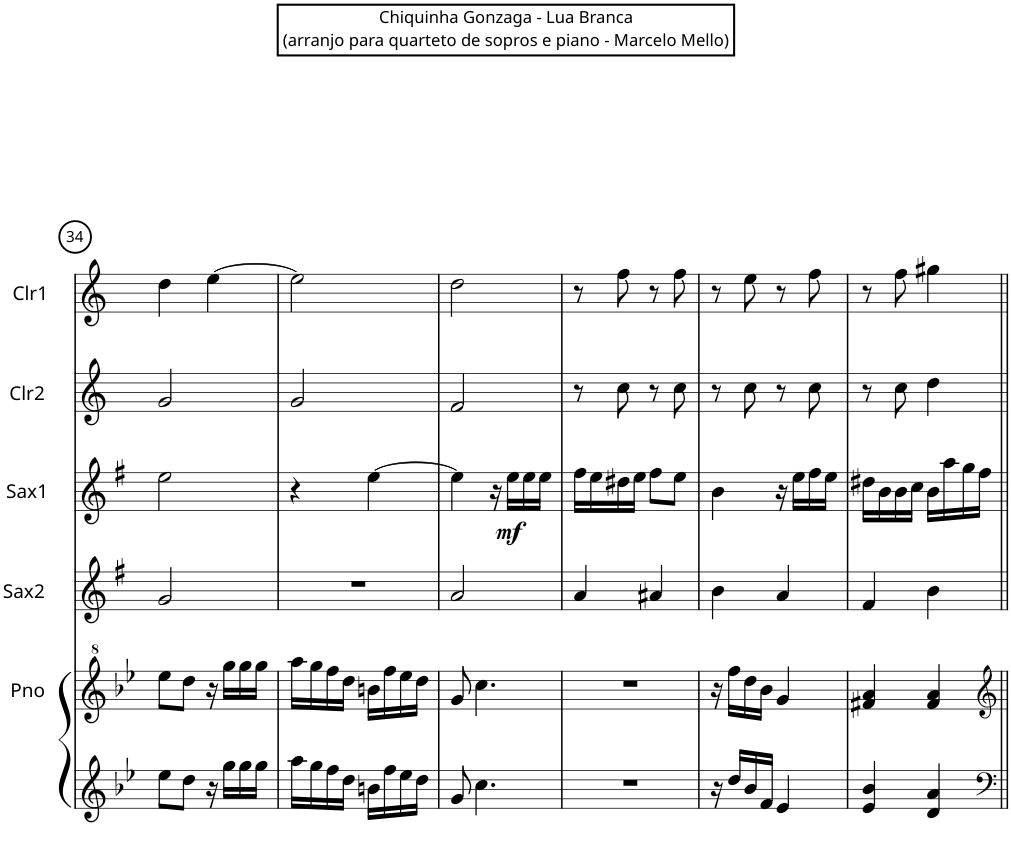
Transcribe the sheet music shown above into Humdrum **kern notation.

**kern	**kern	**kern	**kern	**dynam	**kern	**kern
*part6	*part5	*part4	*part3	*part3	*part2	*part1
*staff6	*staff5	*staff4	*staff3	*staff3	*staff2	*staff1
*I"Piano, pno l	*I"Piano	*I"Sax Alto 2 (Eb)	*I"Sax Alto 1 (Eb)	*	*I"Clarinete 2 (Bb)	*I"Clarinete 1 (Bb)
*I'Pno	*I'Pno	*I'Sax2	*I'Sax1	*	*I'Clr2	*I'Clr1
!!LO:PB:g=z
*clefG2	*clefG^2	*clefG2	*clefG2	*	*clefG2	*clefG2
*	*	*Trd5c9	*Trd5c9	*	*Trd1c2	*Trd1c2
*k[b-e-]	*k[b-e-]	*k[f#]	*k[f#]	*	*k[]	*k[]
*M2/4	*M2/4	*M2/4	*M2/4	*	*M2/4	*M2/4
=34	=34	=34	=34	=34	=34	=34
8ee-\L	8eee-\L	2g/	2ee\	.	2g/	4dd\
8dd\J	8ddd\J	.	.	.	.	.
16r	16r	.	.	.	.	[4ee\
16gg\LL	16ggg\LL	.	.	.	.	.
16gg\	16ggg\	.	.	.	.	.
16gg\JJ	16ggg\JJ	.	.	.	.	.
=35	=35	=35	=35	=35	=35	=35
16aa\LL	16aaa\LL	2r	4r	.	2g/	2ee\]
16gg\	16ggg\	.	.	.	.	.
16ff\	16fff\	.	.	.	.	.
16dd\JJ	16ddd\JJ	.	.	.	.	.
16bn\LL	16bbn\LL	.	[4ee\	.	.	.
16ff\	16fff\	.	.	.	.	.
16ee-\	16eee-\	.	.	.	.	.
16dd\JJ	16ddd\JJ	.	.	.	.	.
=36	=36	=36	=36	=36	=36	=36
8g/	8gg/	2a/	4ee\]	.	2f/	2dd\
4.cc\	4.ccc\	.	.	.	.	.
.	.	.	16r	.	.	.
!	!	!	!	!LO:DY:b	!	!
.	.	.	16ee\LL	mf	.	.
.	.	.	16ee\	.	.	.
.	.	.	16ee\JJ	.	.	.
=37	=37	=37	=37	=37	=37	=37
2r	2r	4a/	16ff#\LL	.	8r	8r
.	.	.	16ee\	.	.	.
.	.	.	16dd#X\	.	8cc\	8ff\
.	.	.	16ee\JJ	.	.	.
.	.	4a#X/	8ff#\L	.	8r	8r
.	.	.	8ee\J	.	8cc\	8ff\
=38	=38	=38	=38	=38	=38	=38
16r	16r	4b\	4b\	.	8r	8r
16dd/LL	16fff\LL	.	.	.	.	.
16b-/	16ddd\	.	.	.	8cc\	8ee\
16f/JJ	16bb-\JJ	.	.	.	.	.
4e-/	4gg/	4a/	16r	.	8r	8r
.	.	.	16ee\LL	.	.	.
.	.	.	16ff#\	.	8cc\	8ff\
.	.	.	16ee\JJ	.	.	.
=39	=39	=39	=39	=39	=39	=39
4e-/ 4b-/	4ff#X/ 4aa/	4f#/	16dd#X\LL	.	8r	8r
.	.	.	16b\	.	.	.
.	.	.	16b\	.	8cc\	8ff\
.	.	.	16cc\JJ	.	.	.
4d/ 4a/	4ff#/ 4aa/	4b\	16b\LL	.	4dd\	4gg#X\
.	.	.	16aa\	.	.	.
.	.	.	16gg\	.	.	.
.	.	.	16ff#\JJ	.	.	.
=||	=||	=||	=||	=||	=||	=||
*-	*-	*-	*-	*-	*-	*-
